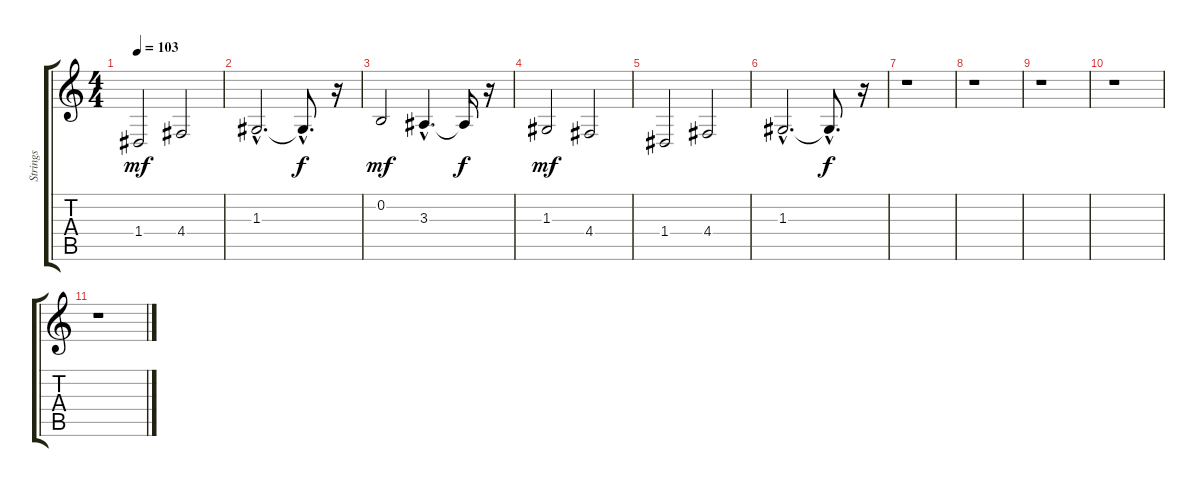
\track ("Strings" "Strings") {instrument stringensemble2}
\staff {score tabs}
\tuning (E4 B3 G3 D3 A2 E2) {hide}
\ts (4 4)
\tempo 103
\clef g2
\ks c
1.4.2{dy mf} 4.4.2 |
1.3{hac}.2{d} 1.3{hac t}.8{d dy f} r.16 |
0.2.2{dy mf} 3.3{hac}.4{d} 3.3{t}.16{dy f} r.16 |
1.3.2{dy mf} 4.4.2 |
1.4.2 4.4.2 |
1.3{hac}.2{d} 1.3{hac t}.8{d dy f} r.16 |
r.1 |
r.1 |
r.1 |
r.1 |
r.1
